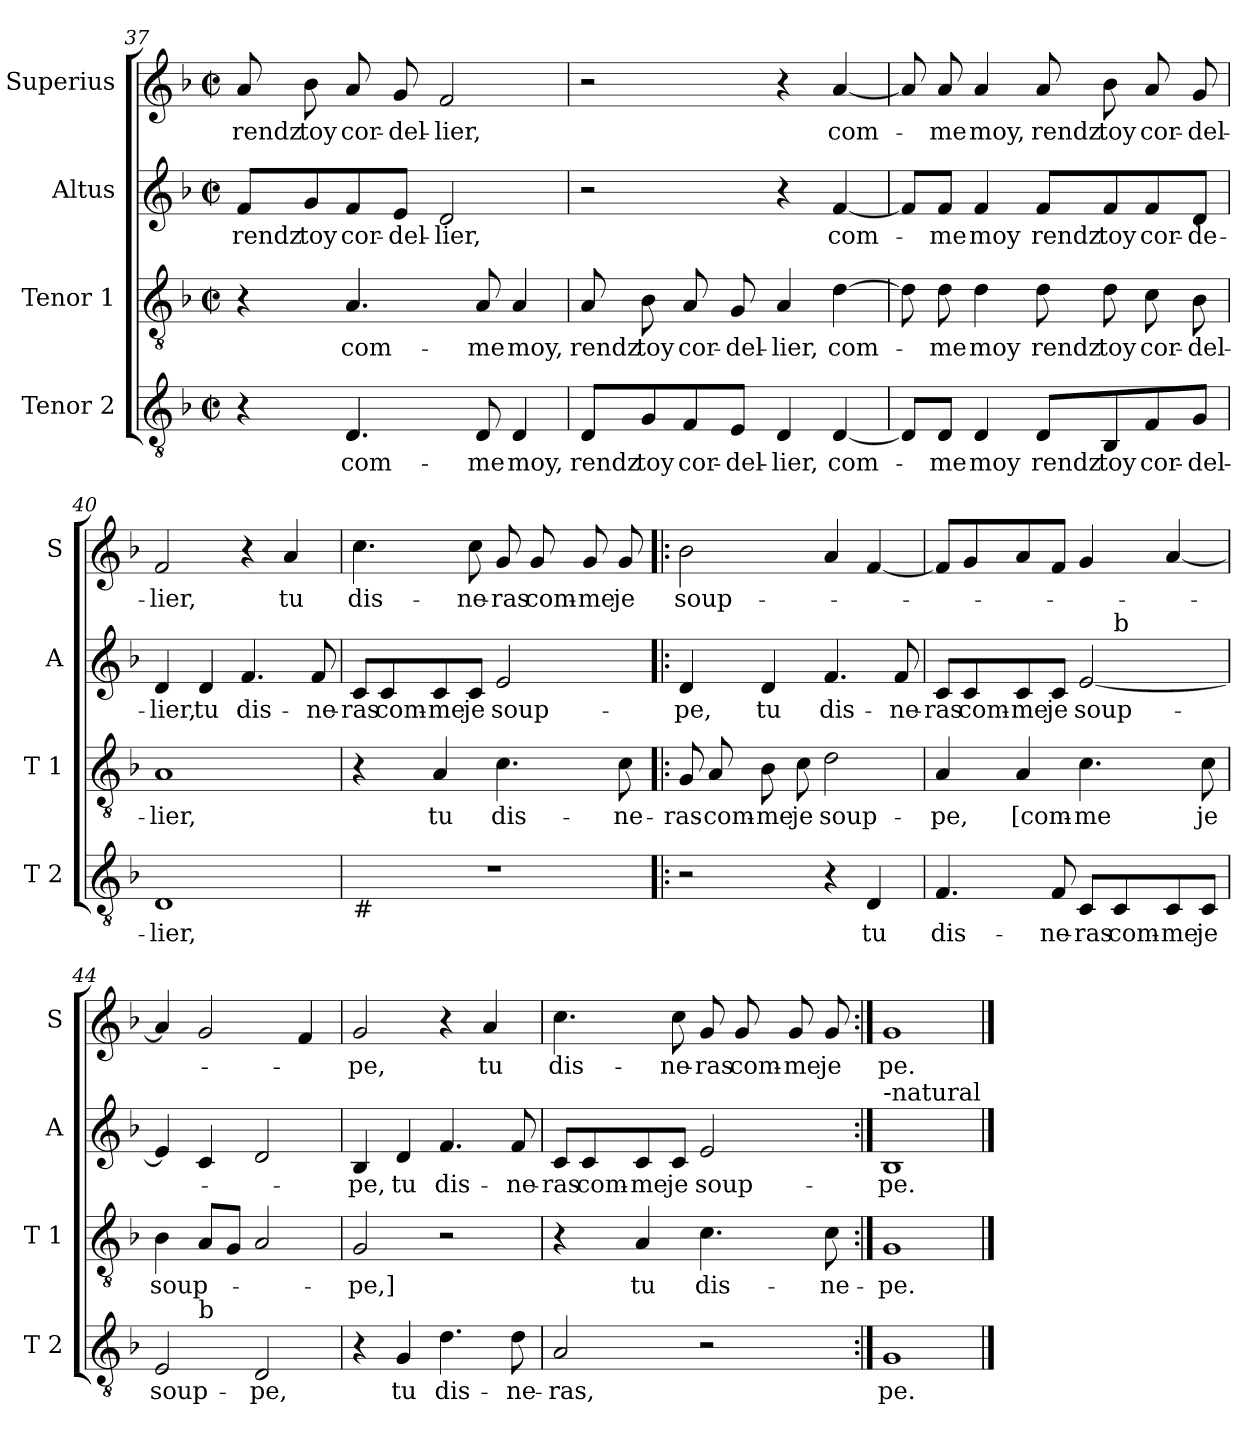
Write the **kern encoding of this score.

**kern	**text	**kern	**text	**kern	**text	**kern	**text
*part4	*part4	*part3	*part3	*part2	*part2	*part1	*part1
*staff4	*staff4	*staff3	*staff3	*staff2	*staff2	*staff1	*staff1
*I"Tenor 2	*	*I"Tenor 1	*	*I"Altus	*	*I"Superius	*
*I'T 2	*	*I'T 1	*	*I'A	*	*I'S	*
*clefGv2	*	*clefGv2	*	*clefG2	*	*clefG2	*
*k[b-]	*	*k[b-]	*	*k[b-]	*	*k[b-]	*
*F:	*	*F:	*	*F:	*	*F:	*
*M2/2	*	*M2/2	*	*M2/2	*	*M2/2	*
*met(c|)	*	*met(c|)	*	*met(c|)	*	*met(c|)	*
=37	=37	=37	=37	=37	=37	=37	=37
4r	.	4r	.	8f/L	rendz	8a/	rendz
.	.	.	.	8g/	toy	8b-\	toy
4.D/	com-	4.A/	com-	8f/	cor-	8a/	cor-
.	.	.	.	8e/J	-del-	8g/	-del-
.	.	.	.	2d/	-lier,	2f/	-lier,
8D/	-me	8A/	-me	.	.	.	.
4D/	moy,	4A/	moy,	.	.	.	.
=38	=38	=38	=38	=38	=38	=38	=38
8D/L	rendz	8A/	rendz	2r	.	2r	.
8G/	toy	8B-\	toy	.	.	.	.
8F/	cor-	8A/	cor-	.	.	.	.
8E/J	-del-	8G/	-del-	.	.	.	.
4D/	-lier,	4A/	-lier,	4r	.	4r	.
[4D/	com-	[4d\	com-	[4f/	com-	[4a/	com-
!!LO:LB:g=z
=39	=39	=39	=39	=39	=39	=39	=39
8D/L]	.	8d\]	.	8f/L]	.	8a/]	.
8D/J	-me	8d\	-me	8f/J	-me	8a/	-me
4D/	moy	4d\	moy	4f/	moy	4a/	moy,
8D/L	rendz	8d\	rendz	8f/L	rendz	8a/	rendz
8BB-/	toy	8d\	toy	8f/	toy	8b-\	toy
8F/	cor-	8c\	cor-	8f/	cor-	8a/	cor-
8G/J	-del-	8B-\	-del-	8d/J	-de-	8g/	-del-
=40	=40	=40	=40	=40	=40	=40	=40
1D	-lier,	1A	-lier,	4d/	-lier,	2f/	-lier,
.	.	.	.	4d/	tu	.	.
.	.	.	.	4.f/	dis-	4r	.
.	.	.	.	.	.	4a/	tu
.	.	.	.	8f/	-ne-	.	.
=41	=41	=41	=41	=41	=41	=41	=41
!LO:TX:b:t=#	!	!	!	!	!	!	!
1r	.	4r	.	8c/L	-ras	4.cc\	dis-
.	.	.	.	8c/	com-	.	.
.	.	4A/	tu	8c/	-me	.	.
.	.	.	.	8c/J	je	8cc\	-ne-
.	.	4.c\	dis-	2e/	soup-	8g/	-ras
.	.	.	.	.	.	8g/	com-
.	.	.	.	.	.	8g/	-me
.	.	8c\	-ne-	.	.	8g/	je
=42!|:	=42!|:	=42!|:	=42!|:	=42!|:	=42!|:	=42!|:	=42!|:
2r	.	8G/	-ras-	4d/	-pe,	2b-\	soup-
.	.	8A/	-com-	.	.	.	.
.	.	8B-\	-me	4d/	tu	.	.
.	.	8c\	je	.	.	.	.
4r	.	2d\	soup-	4.f/	dis-	4a/	.
4D/	tu	.	.	.	.	[4f/	.
.	.	.	.	8f/	-ne-	.	.
!!LO:LB:g=z
=43	=43	=43	=43	=43	=43	=43	=43
*	*	*	*	*^	*	*	*
4.F/	dis-	4A/	-pe,	8c/L	2ryy	-ras	8f/L]	.
.	.	.	.	8c/	.	com-	8g/	.
.	.	4A/	[com-	8c/	.	-me	8a/	.
8F/	-ne-	.	.	8c/J	.	je	8f/J	.
8C/L	-ras	4.c\	-me	[2e/	8ryy	soup-	4g/	.
!	!	!	!	!	!LO:TX:a:t=b	!	!	!
8C/	com-	.	.	.	4.ryy	.	.	.
8C/	-me	.	.	.	.	.	[4a/	.
8C/J	je	8c\	je	.	.	.	.	.
*	*	*	*	*v	*v	*	*	*
=44	=44	=44	=44	=44	=44	=44	=44
*^	*	*	*	*	*	*	*
2E/	4ryy	soup-	4B-\	soup-	4e/]	.	4a/]	.
!	!LO:TX:a:t=b	!	!	!	!	!	!	!
.	2.ryy	.	8A/L	.	4c/	.	2g/	.
.	.	.	8G/J	.	.	.	.	.
2D/	.	-pe,	2A/	.	2d/	.	.	.
.	.	.	.	.	.	.	4f/	.
*v	*v	*	*	*	*	*	*	*
=45	=45	=45	=45	=45	=45	=45	=45
4r	.	2G/	-pe,]	4B-/	-pe,	2g/	-pe,
4G/	tu	.	.	4d/	tu	.	.
4.d\	dis-	2r	.	4.f/	dis-	4r	.
.	.	.	.	.	.	4a/	tu
8d\	-ne-	.	.	8f/	-ne-	.	.
=46	=46	=46	=46	=46	=46	=46	=46
2A/	-ras,	4r	.	8c/L	-ras	4.cc\	dis-
.	.	.	.	8c/	com-	.	.
.	.	4A/	tu	8c/	-me	.	.
.	.	.	.	8c/J	je	8cc\	-ne-
2r	.	4.c\	dis-	2e/	soup-	8g/	-ras
.	.	.	.	.	.	8g/	com-
.	.	.	.	.	.	8g/	-me
.	.	8c\	-ne-	.	.	8g/	je
=47:|!	=47:|!	=47:|!	=47:|!	=47:|!	=47:|!	=47:|!	=47:|!
!	!	!	!	!LO:TX:a:t=-natural	!	!	!
1G	pe.	1G	-pe.	1B-	-pe.	1g	pe.
==	==	==	==	==	==	==	==
*-	*-	*-	*-	*-	*-	*-	*-
